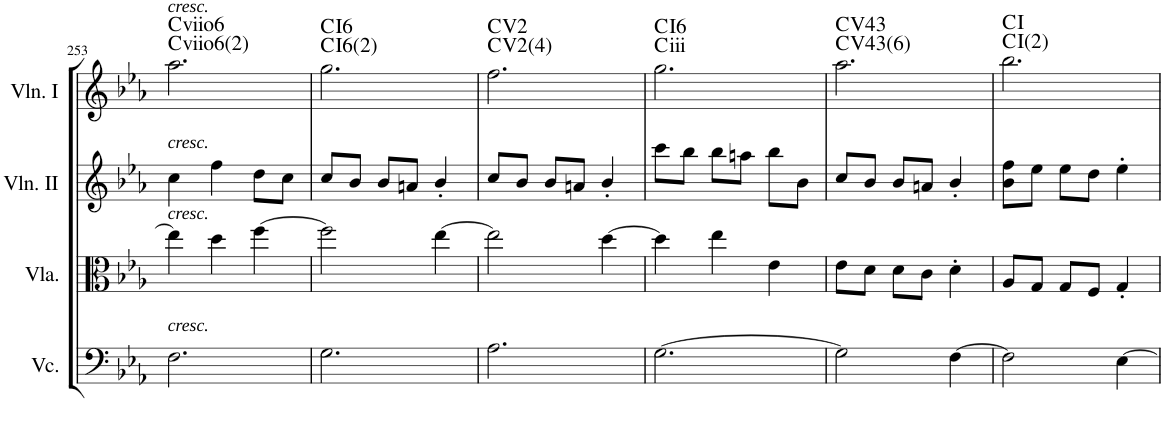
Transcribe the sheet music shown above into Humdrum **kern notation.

**kern	**kern	**kern	**kern	**harte
*part4	*part3	*part2	*part1	*part1
*staff4	*staff3	*staff2	*staff1	*
*I"Violoncello	*I"Viola	*I"Violin II	*I"Violin I	*
*I'Vc.	*I'Vla.	*I'Vln. II	*I'Vln. I	*
!!LO:PB:g=z
*clefF4	*clefC3	*clefG2	*clefG2	*
*k[b-e-a-]	*k[b-e-a-]	*k[b-e-a-]	*k[b-e-a-]	*
*E-:	*E-:	*E-:	*E-:	*
*M3/4	*M3/4	*M3/4	*M3/4	*
=253	=253	=253	=253	=253
!	!	!	!LO:TX:a:i:t=cresc.	!
!	!	!LO:TX:a:i:t=cresc.	!	!
!	!LO:TX:a:i:t=cresc.	!	!	!
!LO:TX:a:i:t=cresc.	!	!	!	!LO:H:n=1:kt=viio
!	!	!	!	!LO:H:n=2:kt=viio
2.F\	4ee-\]	4cc\	2.aa-\	. .
.	4dd\	4ff\	.	.
.	[4ff\	8dd\L	.	.
.	.	8cc\J	.	.
=254	=254	=254	=254	=254
!	!	!	!	!LO:H:n=1:kt=6
!	!	!	!	!LO:H:n=2:kt=6
2.G\	2ff\]	8cc/L	2.gg\	C:maj6(2) C:maj6
.	.	8b-/J	.	.
.	.	8b-/L	.	.
.	.	8an/J	.	.
.	[4ee-\	4b-'/	.	.
=255	=255	=255	=255	=255
2.A-\	2ee-\]	8cc/L	2.ff\	C:maj(2,4) C:maj(2)
.	.	8b-/J	.	.
.	.	8b-/L	.	.
.	.	8an/J	.	.
.	[4dd\	4b-'/	.	.
=256	=256	=256	=256	=256
!	!	!	!	!LO:H:n=1:kt=iii
!	!	!	!	!LO:H:n=2:kt=6
[2.G\	4dd\]	8ccc\L	2.gg\	. C:maj6
.	.	8bb-\J	.	.
.	4ee-\	8bb-\L	.	.
.	.	8aan\J	.	.
.	4e-\	8bb-\L	.	.
.	.	8b-\J	.	.
=257	=257	=257	=257	=257
!	!	!	!	!LO:H:n=1:kt=43
!	!	!	!	!LO:H:n=2:kt=43
2G\]	8e-\L	8cc/L	2.aa-\	C:maj(6) C:maj
.	8d\J	8b-/J	.	.
.	8d\L	8b-/L	.	.
.	8c\J	8an/J	.	.
[4F\	4d'\	4b-'/	.	.
=258	=258	=258	=258	=258
2F\]	8A-/L	8b-\ 8ff\L	2.bb-\	C:maj(2) C:maj
.	8G/J	8ee-\J	.	.
.	8G/L	8ee-\L	.	.
.	8F/J	8dd\J	.	.
[4E-\	4G'/	4ee-'\	.	.
=	=	=	=	=
*-	*-	*-	*-	*-
